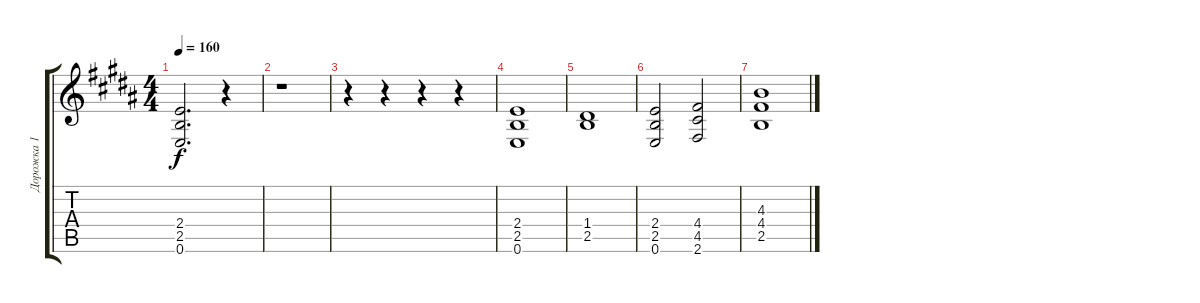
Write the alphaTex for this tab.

\track ("Дорожка 1" "Дорожка 1") {instrument distortionguitar}
\staff {score tabs}
\tuning (E4 B3 G3 D3 A2 E2) {hide}
\ts (4 4)
\tempo 160
\clef g2
\ks b
(2.4 2.5 0.6).2{d dy f} r.4 |
r.1 |
r.4 r.4 r.4 r.4 |
(2.4 2.5 0.6).1 |
(1.4 2.5).1 |
(2.4 2.5 0.6).2 (4.4 4.5 2.6).2 |
(4.3 4.4 2.5).1
